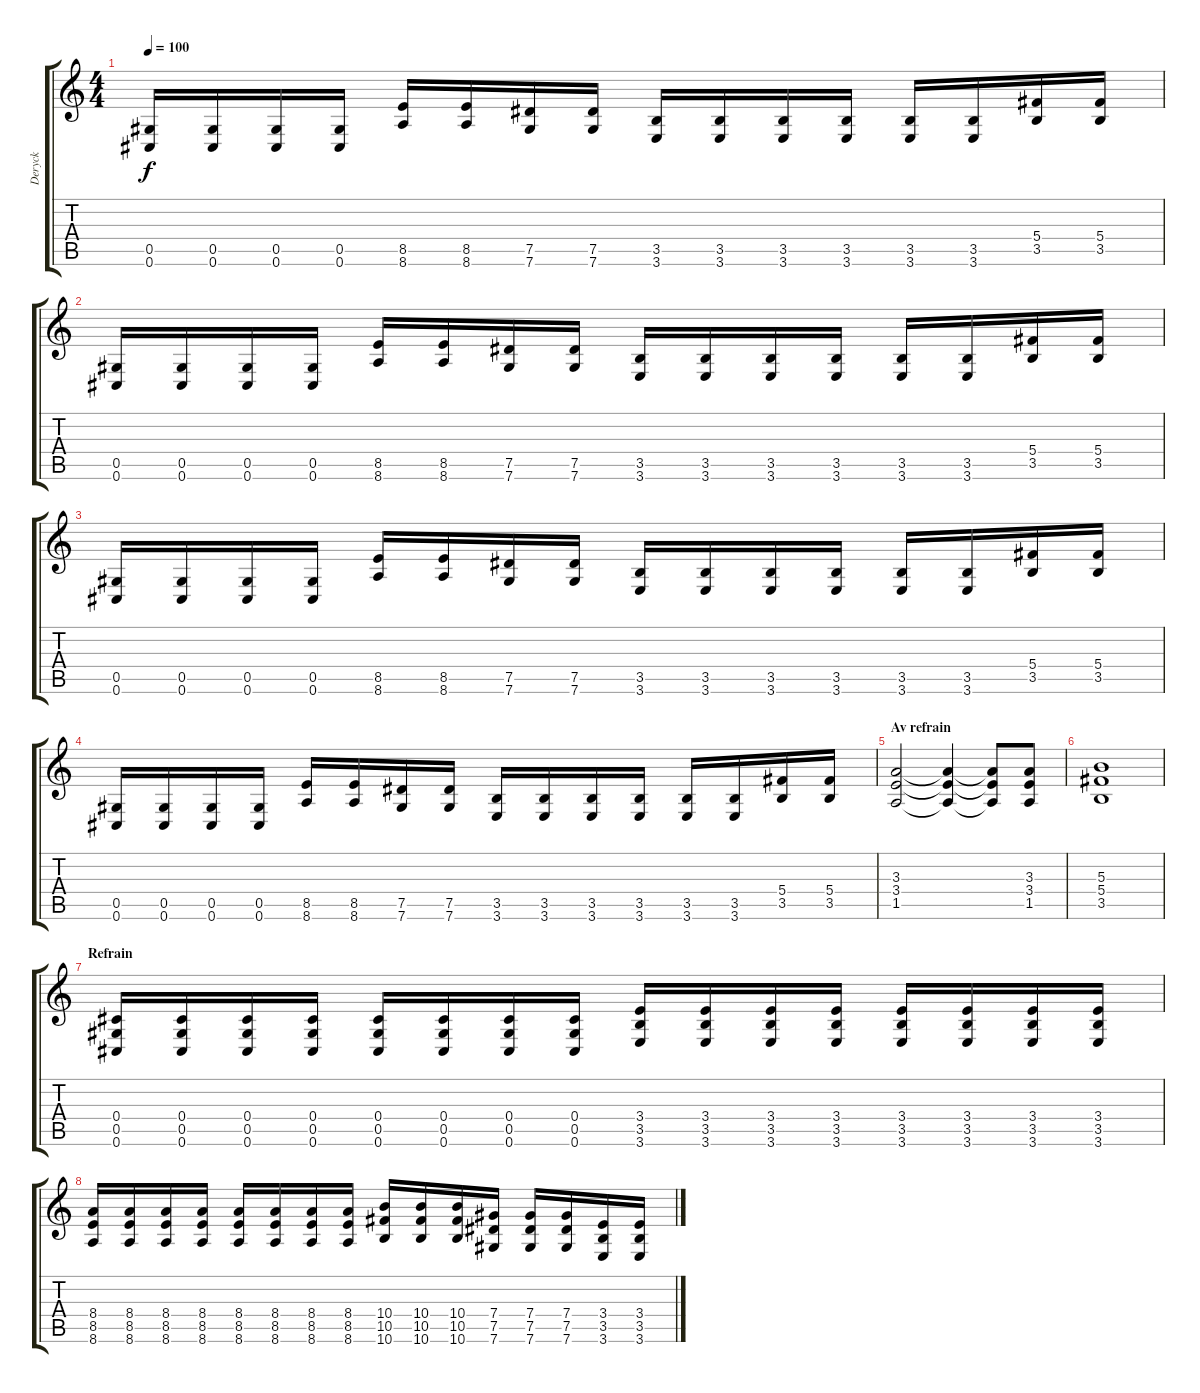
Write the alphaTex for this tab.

\track ("Deryck" "Deryck") {instrument distortionguitar}
\staff {score tabs}
\tuning (Eb4 Bb3 Gb3 Db3 Ab2 Db2) {hide}
\ts (4 4)
\tempo 100
\clef g2
\ks c
(0.5 0.6).16{dy f} (0.5 0.6).16 (0.5 0.6).16 (0.5 0.6).16 (8.5 8.6).16 (8.5 8.6).16 (7.5 7.6).16 (7.5 7.6).16 (3.5 3.6).16 (3.5 3.6).16 (3.5 3.6).16 (3.5 3.6).16 (3.5 3.6).16 (3.5 3.6).16 (5.4 3.5).16 (5.4 3.5).16 |
(0.5 0.6).16 (0.5 0.6).16 (0.5 0.6).16 (0.5 0.6).16 (8.5 8.6).16 (8.5 8.6).16 (7.5 7.6).16 (7.5 7.6).16 (3.5 3.6).16 (3.5 3.6).16 (3.5 3.6).16 (3.5 3.6).16 (3.5 3.6).16 (3.5 3.6).16 (5.4 3.5).16 (5.4 3.5).16 |
(0.5 0.6).16 (0.5 0.6).16 (0.5 0.6).16 (0.5 0.6).16 (8.5 8.6).16 (8.5 8.6).16 (7.5 7.6).16 (7.5 7.6).16 (3.5 3.6).16 (3.5 3.6).16 (3.5 3.6).16 (3.5 3.6).16 (3.5 3.6).16 (3.5 3.6).16 (5.4 3.5).16 (5.4 3.5).16 |
(0.5 0.6).16 (0.5 0.6).16 (0.5 0.6).16 (0.5 0.6).16 (8.5 8.6).16 (8.5 8.6).16 (7.5 7.6).16 (7.5 7.6).16 (3.5 3.6).16 (3.5 3.6).16 (3.5 3.6).16 (3.5 3.6).16 (3.5 3.6).16 (3.5 3.6).16 (5.4 3.5).16 (5.4 3.5).16 |
\section ("" "Av refrain")
(3.3 3.4 1.5).2 (3.3{t} 3.4{t} 1.5{t}).4 (3.3{t} 3.4{t} 1.5{t}).8 (3.3 3.4 1.5).8 |
(5.3 5.4 3.5).1 |
\section ("" "Refrain")
(0.4 0.5 0.6).16 (0.4 0.5 0.6).16 (0.4 0.5 0.6).16 (0.4 0.5 0.6).16 (0.4 0.5 0.6).16 (0.4 0.5 0.6).16 (0.4 0.5 0.6).16 (0.4 0.5 0.6).16 (3.4 3.5 3.6).16 (3.4 3.5 3.6).16 (3.4 3.5 3.6).16 (3.4 3.5 3.6).16 (3.4 3.5 3.6).16 (3.4 3.5 3.6).16 (3.4 3.5 3.6).16 (3.4 3.5 3.6).16 |
(8.4 8.5 8.6).16 (8.4 8.5 8.6).16 (8.4 8.5 8.6).16 (8.4 8.5 8.6).16 (8.4 8.5 8.6).16 (8.4 8.5 8.6).16 (8.4 8.5 8.6).16 (8.4 8.5 8.6).16 (10.4 10.5 10.6).16 (10.4 10.5 10.6).16 (10.4 10.5 10.6).16 (7.4 7.5 7.6).16 (7.4 7.5 7.6).16 (7.4 7.5 7.6).16 (3.4 3.5 3.6).16 (3.4 3.5 3.6).16
